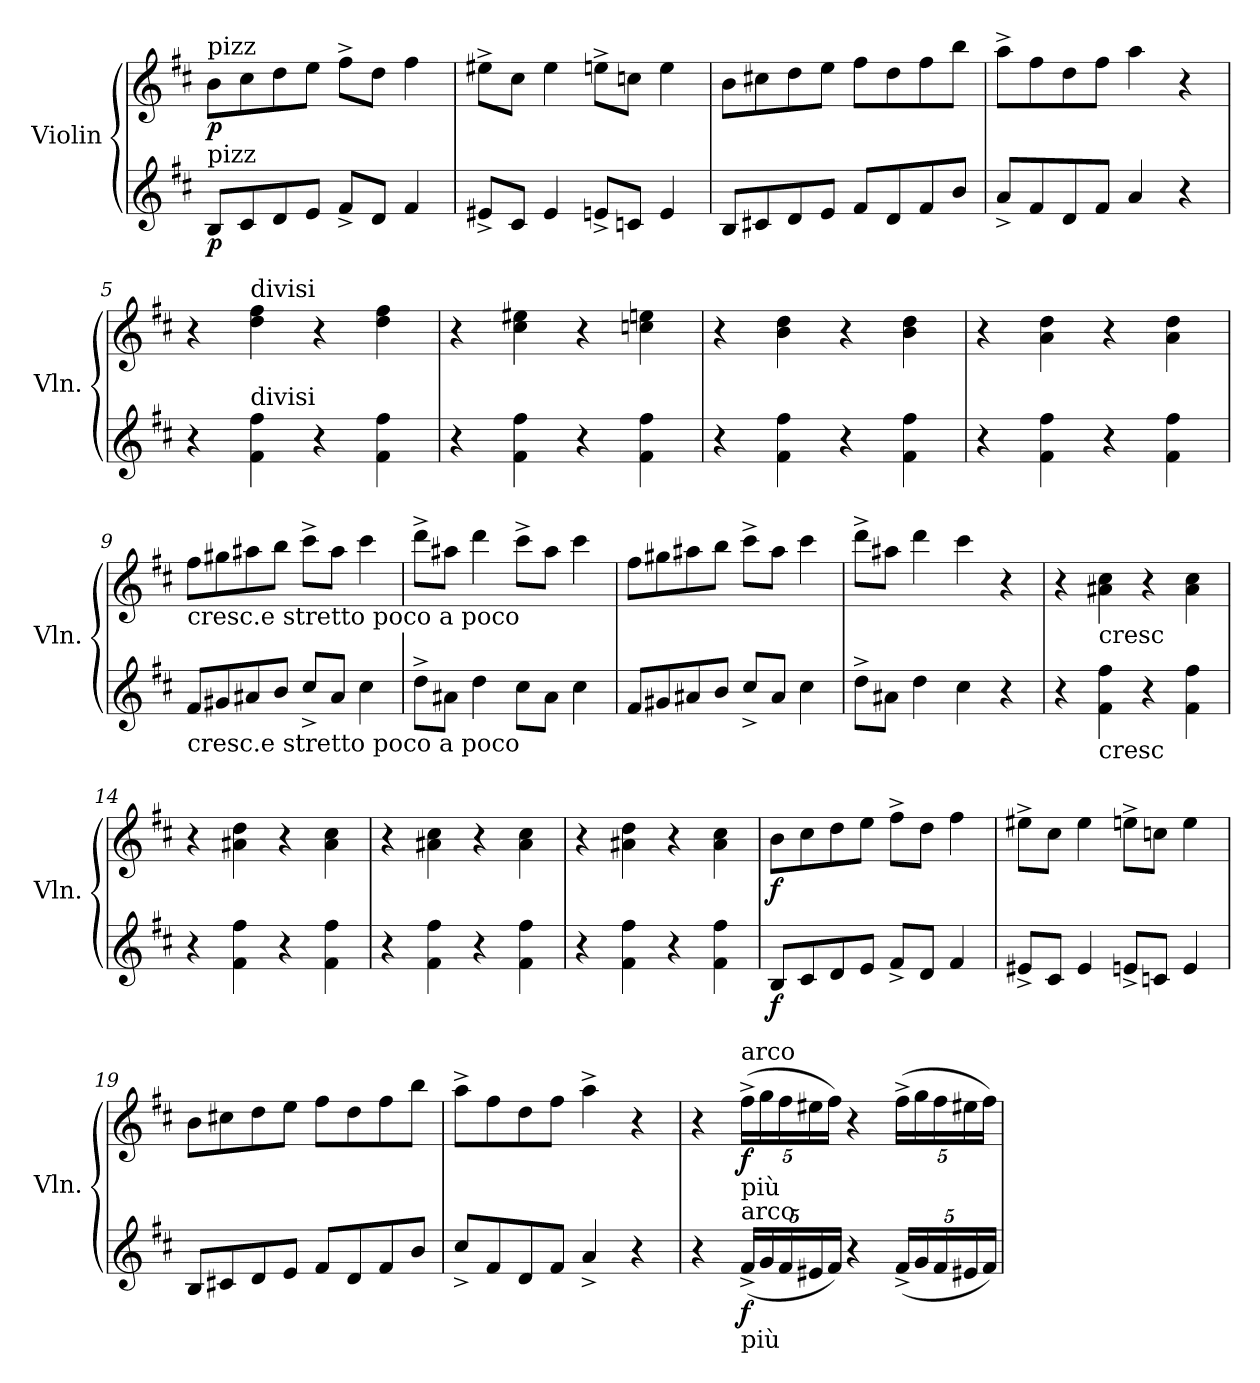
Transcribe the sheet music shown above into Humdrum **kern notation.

**kern	**dynam	**kern	**dynam
*part2	*part2	*part1	*part1
*staff2	*staff2	*staff1	*staff1
*I"Violin	*	*I"Violin	*
*I'Vln.	*	*I'Vln.	*
*clefG2	*	*clefG2	*
*k[f#c#]	*	*k[f#c#]	*
=1	=1	=1	=1
!	!	!LO:TX:a:t=pizz	!
!LO:TX:a:t=pizz	!	!	!
!	!LO:DY:b	!	!LO:DY:b
8B/L	p	8b\L	p
8c#/	.	8cc#\	.
8d/	.	8dd\	.
8e/J	.	8ee\J	.
8f#^/L	.	8ff#^\L	.
8d/J	.	8dd\J	.
4f#/	.	4ff#\	.
=2	=2	=2	=2
8e#X^/L	.	8ee#X^\L	.
8c#/J	.	8cc#\J	.
4e#/	.	4ee#\	.
8en^/L	.	8een^\L	.
8cn/J	.	8ccn\J	.
4e/	.	4ee\	.
=3	=3	=3	=3
8B/L	.	8b\L	.
8c#X/	.	8cc#X\	.
8d/	.	8dd\	.
8e/J	.	8ee\J	.
8f#/L	.	8ff#\L	.
8d/	.	8dd\	.
8f#/	.	8ff#\	.
8b/J	.	8bb\J	.
=4	=4	=4	=4
8a^/L	.	8aa^\L	.
8f#/	.	8ff#\	.
8d/	.	8dd\	.
8f#/J	.	8ff#\J	.
4a/	.	4aa\	.
4r	.	4r	.
!!LO:LB:g=z
=5	=5	=5	=5
4r	.	4r	.
!	!	!LO:TX:a:t=divisi	!
!LO:TX:a:t=divisi	!	!	!
4f#\ 4ff#\	.	4dd\ 4ff#\	.
4r	.	4r	.
4f#\ 4ff#\	.	4dd\ 4ff#\	.
=6	=6	=6	=6
4r	.	4r	.
4f#\ 4ff#\	.	4cc#\ 4ee#X\	.
4r	.	4r	.
4f#\ 4ff#\	.	4ccn\ 4een\	.
=7	=7	=7	=7
4r	.	4r	.
4f#\ 4ff#\	.	4b\ 4dd\	.
4r	.	4r	.
4f#\ 4ff#\	.	4b\ 4dd\	.
=8	=8	=8	=8
4r	.	4r	.
4f#\ 4ff#\	.	4a\ 4dd\	.
4r	.	4r	.
4f#\ 4ff#\	.	4a\ 4dd\	.
=9	=9	=9	=9
!	!	!LO:TX:b:t=cresc.e stretto poco a poco	!
!LO:TX:b:t=cresc.e stretto poco a poco	!	!	!
8f#/L	.	8ff#\L	.
8g#X/	.	8gg#X\	.
8a#X/	.	8aa#X\	.
8b/J	.	8bb\J	.
8cc#^/L	.	8ccc#^\L	.
8a#/J	.	8aa#\J	.
4cc#\	.	4ccc#\	.
!!LO:LB:g=z
=10	=10	=10	=10
8dd^\L	.	8ddd^\L	.
8a#X\J	.	8aa#X\J	.
4dd\	.	4ddd\	.
8cc#\L	.	8ccc#^\L	.
8a#\J	.	8aa#\J	.
4cc#\	.	4ccc#\	.
=11	=11	=11	=11
8f#/L	.	8ff#\L	.
8g#X/	.	8gg#X\	.
8a#X/	.	8aa#X\	.
8b/J	.	8bb\J	.
8cc#^/L	.	8ccc#^\L	.
8a#/J	.	8aa#\J	.
4cc#\	.	4ccc#\	.
=12	=12	=12	=12
8dd^\L	.	8ddd^\L	.
8a#X\J	.	8aa#X\J	.
4dd\	.	4ddd\	.
4cc#\	.	4ccc#\	.
4r	.	4r	.
=13	=13	=13	=13
4r	.	4r	.
!	!	!LO:TX:b:t=cresc	!
!LO:TX:b:t=cresc	!	!	!
4f#\ 4ff#\	.	4a#X\ 4cc#\	.
4r	.	4r	.
4f#\ 4ff#\	.	4a#\ 4cc#\	.
=14	=14	=14	=14
4r	.	4r	.
4f#\ 4ff#\	.	4a#X\ 4dd\	.
4r	.	4r	.
4f#\ 4ff#\	.	4a#\ 4cc#\	.
!!LO:LB:g=z
=15	=15	=15	=15
4r	.	4r	.
4f#\ 4ff#\	.	4a#X\ 4cc#\	.
4r	.	4r	.
4f#\ 4ff#\	.	4a#\ 4cc#\	.
=16	=16	=16	=16
4r	.	4r	.
4f#\ 4ff#\	.	4a#X\ 4dd\	.
4r	.	4r	.
4f#\ 4ff#\	.	4a#\ 4cc#\	.
=17	=17	=17	=17
!	!LO:DY:b	!	!LO:DY:b
8B/L	f	8b\L	f
8c#/	.	8cc#\	.
8d/	.	8dd\	.
8e/J	.	8ee\J	.
8f#^/L	.	8ff#^\L	.
8d/J	.	8dd\J	.
4f#/	.	4ff#\	.
=18	=18	=18	=18
8e#X^/L	.	8ee#X^\L	.
8c#/J	.	8cc#\J	.
4e#/	.	4ee#\	.
8en^/L	.	8een^\L	.
8cn/J	.	8ccn\J	.
4e/	.	4ee\	.
=19	=19	=19	=19
8B/L	.	8b\L	.
8c#X/	.	8cc#X\	.
8d/	.	8dd\	.
8e/J	.	8ee\J	.
8f#/L	.	8ff#\L	.
8d/	.	8dd\	.
8f#/	.	8ff#\	.
8b/J	.	8bb\J	.
!!LO:LB:g=z
=20	=20	=20	=20
8cc#^/L	.	8aa^\L	.
8f#/	.	8ff#\	.
8d/	.	8dd\	.
8f#/J	.	8ff#\J	.
4a^/	.	4aa^\	.
4r	.	4r	.
=21	=21	=21	=21
4r	.	4r	.
*Xbrackettup	*	*Xbrackettup	*
!	!	!LO:TX:b:t=più	!
!	!	!LO:TX:a:t=arco	!
!LO:TX:b:t=più	!	!	!
!LO:TX:a:t=arco	!	!	!
!	!LO:DY:b	!	!LO:DY:b
(20f#^/LL	f	(20ff#^\LL	f
20g/	.	20gg\	.
20f#/	.	20ff#\	.
20e#X/	.	20ee#X\	.
20f#/JJ)	.	20ff#\JJ)	.
4r	.	4r	.
(20f#^/LL	.	(20ff#^\LL	.
20g/	.	20gg\	.
20f#/	.	20ff#\	.
20e#X/	.	20ee#X\	.
20f#/JJ)	.	20ff#\JJ)	.
=	=	=	=
*-	*-	*-	*-
